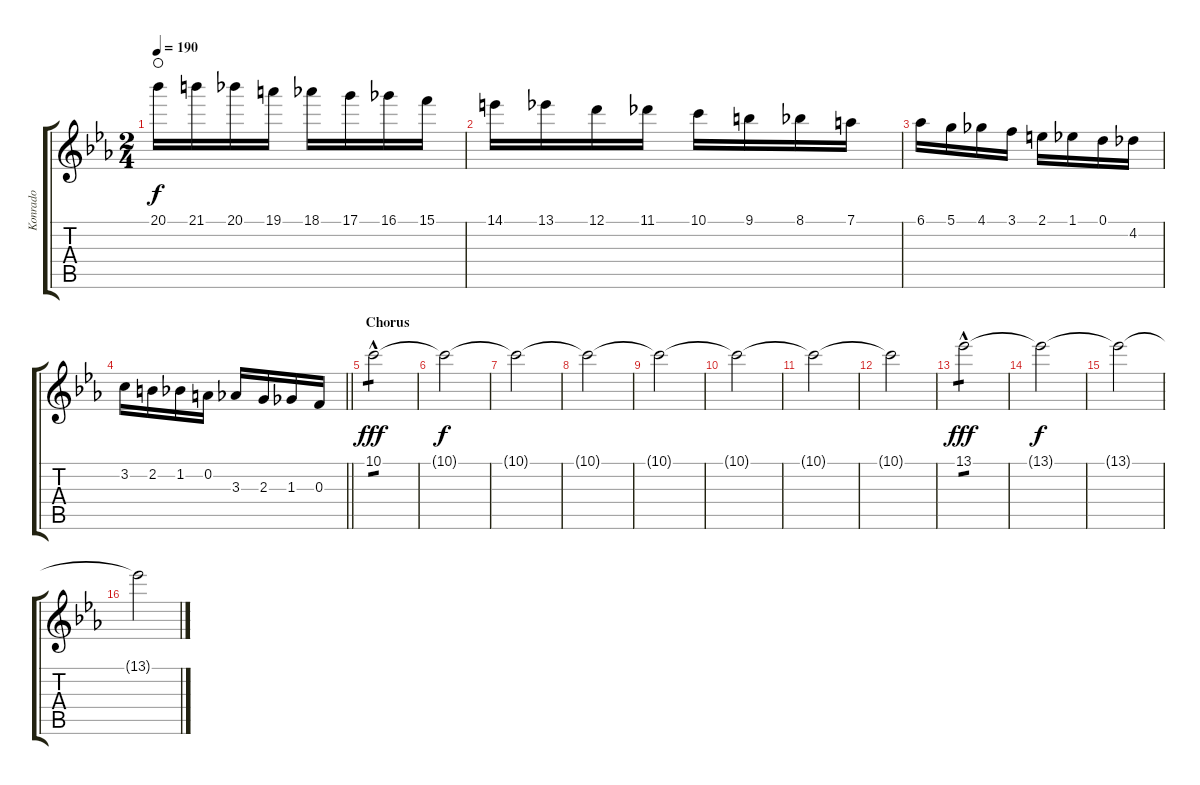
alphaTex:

\track ("Konrado" "Konrado") {instrument distortionguitar}
\staff {score tabs}
\tuning (D4 A3 F3 C3 G2 C2) {hide}
\ts (2 4)
\tempo 190
\clef g2
\ks eb
20.1.16{dy f instrument distortionguitar waho} 21.1.16 20.1.16 19.1.16 18.1.16 17.1.16 16.1.16 15.1.16 |
14.1.16 13.1.16 12.1.16 11.1.16 10.1.16 9.1.16 8.1.16 7.1.16 |
6.1.16 5.1.16 4.1.16 3.1.16 2.1.16 1.1.16 0.1.16 4.2.16 |
\barLineRight lightlight
3.2.16 2.2.16 1.2.16 0.2.16 3.3.16 2.3.16 1.3.16 0.3.16 |
\section ("" "Chorus")
10.1{hac}.2{tp 1 dy fff volume 10} |
10.1{t}.2{dy f} |
10.1{t}.2 |
10.1{t}.2 |
10.1{t}.2 |
10.1{t}.2 |
10.1{t}.2 |
10.1{t}.2 |
13.1{hac}.2{tp 1 dy fff} |
13.1{t}.2{dy f} |
13.1{t}.2 |
13.1{t}.2
